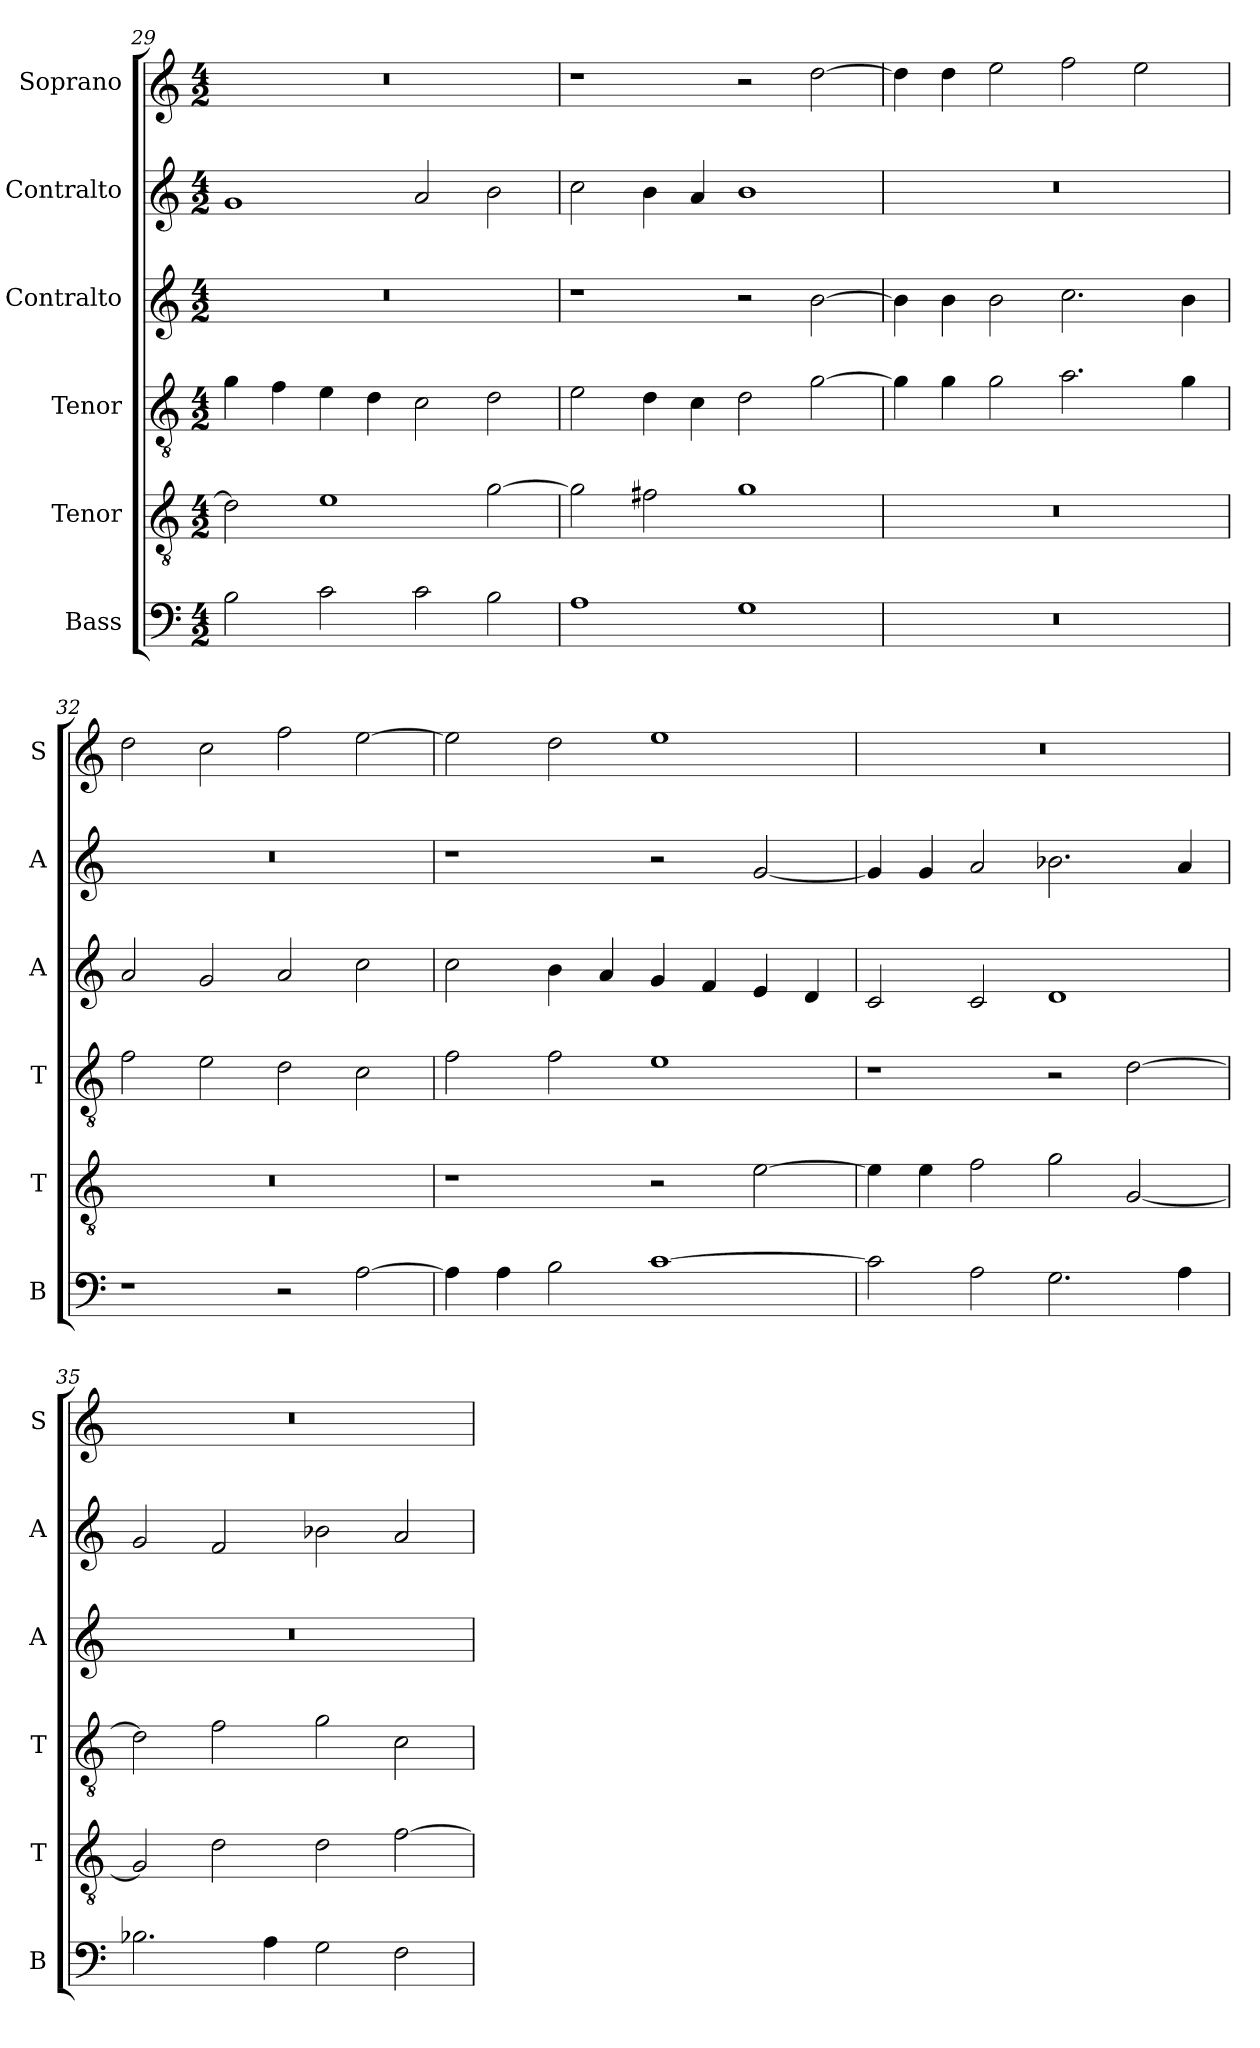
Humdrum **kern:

**kern	**kern	**kern	**kern	**kern	**kern
*part6	*part5	*part4	*part3	*part2	*part1
*staff6	*staff5	*staff4	*staff3	*staff2	*staff1
*I"Bass	*I"Tenor	*I"Tenor	*I"Contralto	*I"Contralto	*I"Soprano
*I'B	*I'T	*I'T	*I'A	*I'A	*I'S
*clefF4	*clefGv2	*clefGv2	*clefG2	*clefG2	*clefG2
*k[]	*k[]	*k[]	*k[]	*k[]	*k[]
*G:mix	*G:mix	*G:mix	*G:mix	*G:mix	*G:mix
*M4/2	*M4/2	*M4/2	*M4/2	*M4/2	*M4/2
=29	=29	=29	=29	=29	=29
2B	2d]	4g	0r	1g	0r
.	.	4f	.	.	.
2c	1e	4e	.	.	.
.	.	4d	.	.	.
2c	.	2c	.	2a	.
2B	[2g	2d	.	2b	.
=30	=30	=30	=30	=30	=30
1A	2g]	2e	1r	2cc	1r
.	2f#X	4d	.	4b	.
.	.	4c	.	4a	.
1G	1g	2d	2r	1b	2r
.	.	[2g	[2b	.	[2dd
=31	=31	=31	=31	=31	=31
0r	0r	4g]	4b]	0r	4dd]
.	.	4g	4b	.	4dd
.	.	2g	2b	.	2ee
.	.	2.a	2.cc	.	2ff
.	.	.	.	.	2ee
.	.	4g	4b	.	.
=32	=32	=32	=32	=32	=32
1r	0r	2f	2a	0r	2dd
.	.	2e	2g	.	2cc
2r	.	2d	2a	.	2ff
[2A	.	2c	2cc	.	[2ee
=33	=33	=33	=33	=33	=33
4A]	1r	2f	2cc	1r	2ee]
4A	.	.	.	.	.
2B	.	2f	4b	.	2dd
.	.	.	4a	.	.
[1c	2r	1e	4g	2r	1ee
.	.	.	4f	.	.
.	[2e	.	4e	[2g	.
.	.	.	4d	.	.
=34	=34	=34	=34	=34	=34
2c]	4e]	1r	2c	4g]	0r
.	4e	.	.	4g	.
2A	2f	.	2c	2a	.
2.G	2g	2r	1d	2.b-X	.
.	[2G	[2d	.	.	.
4A	.	.	.	4a	.
=35	=35	=35	=35	=35	=35
2.B-X	2G]	2d]	0r	2g	0r
.	2d	2f	.	2f	.
4A	.	.	.	.	.
2G	2d	2g	.	2b-X	.
2F	[2f	2c	.	2a	.
=	=	=	=	=	=
*-	*-	*-	*-	*-	*-
